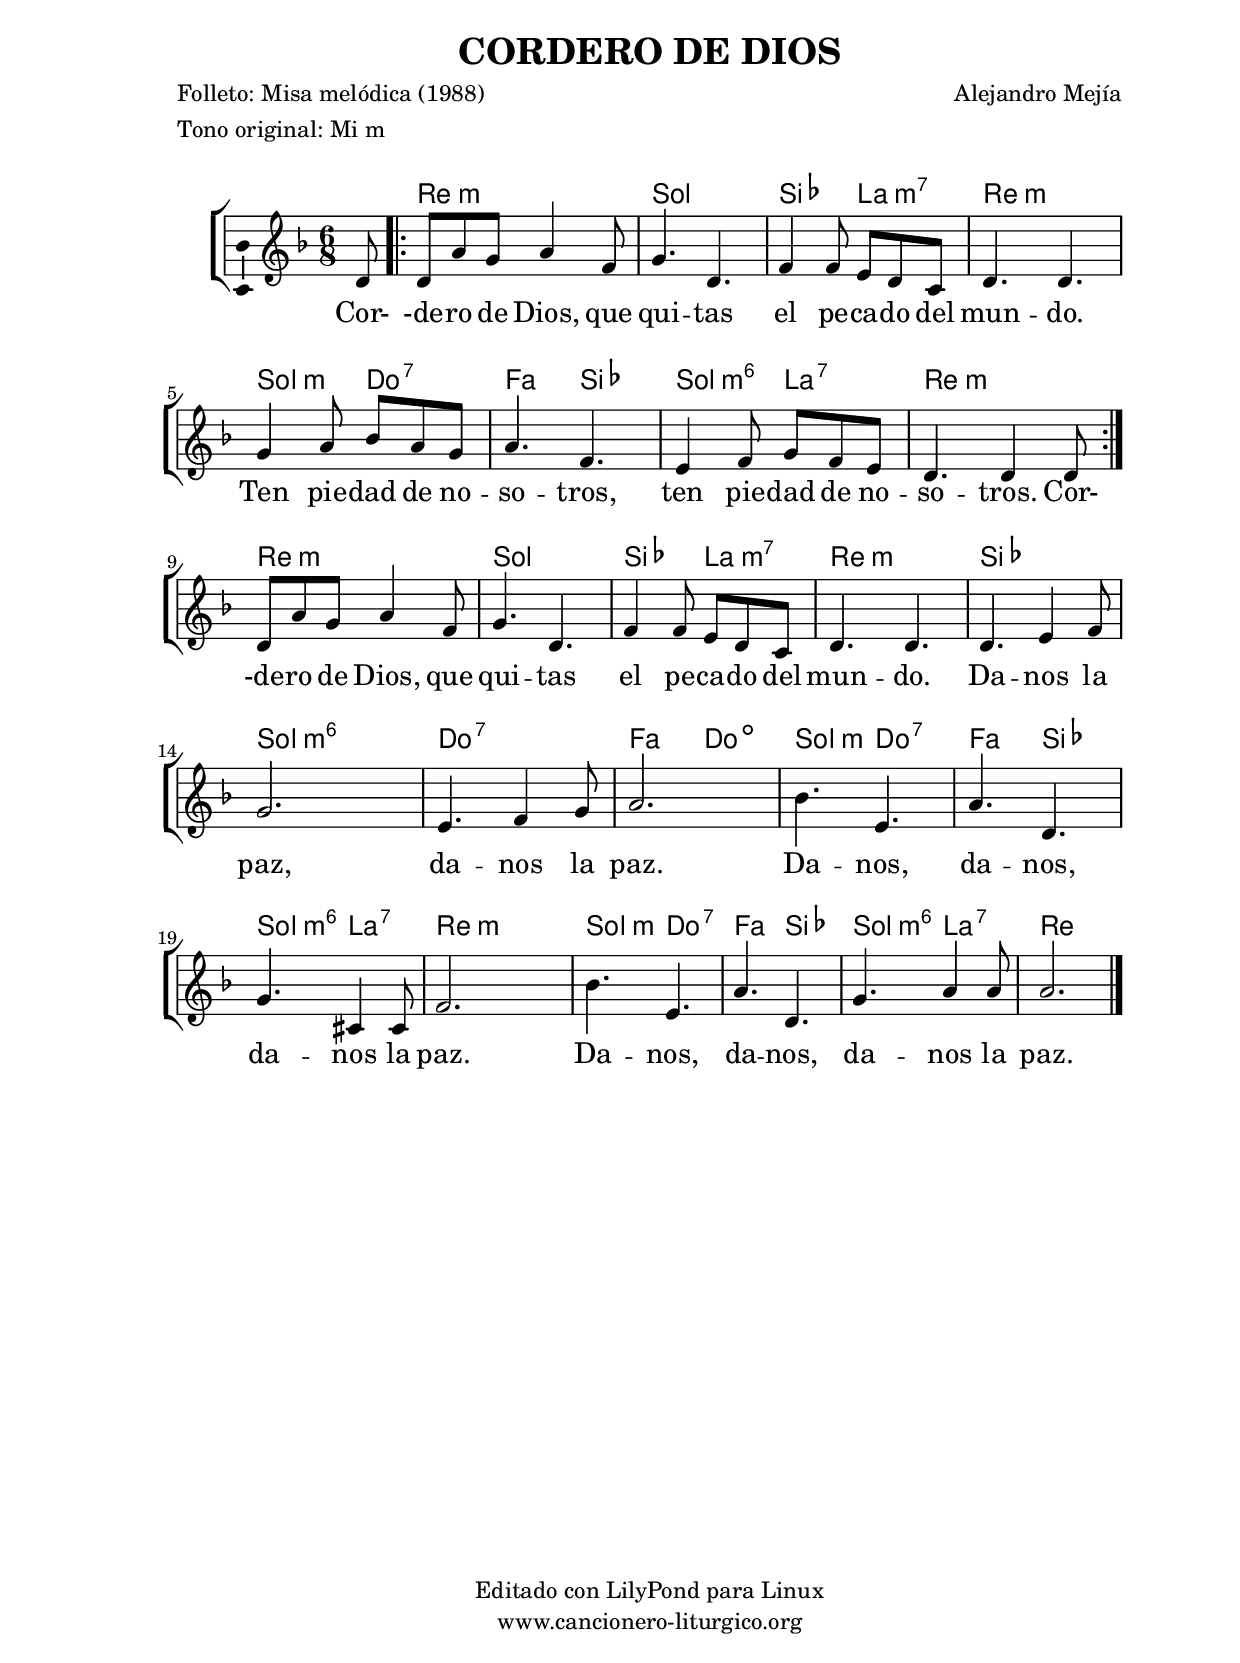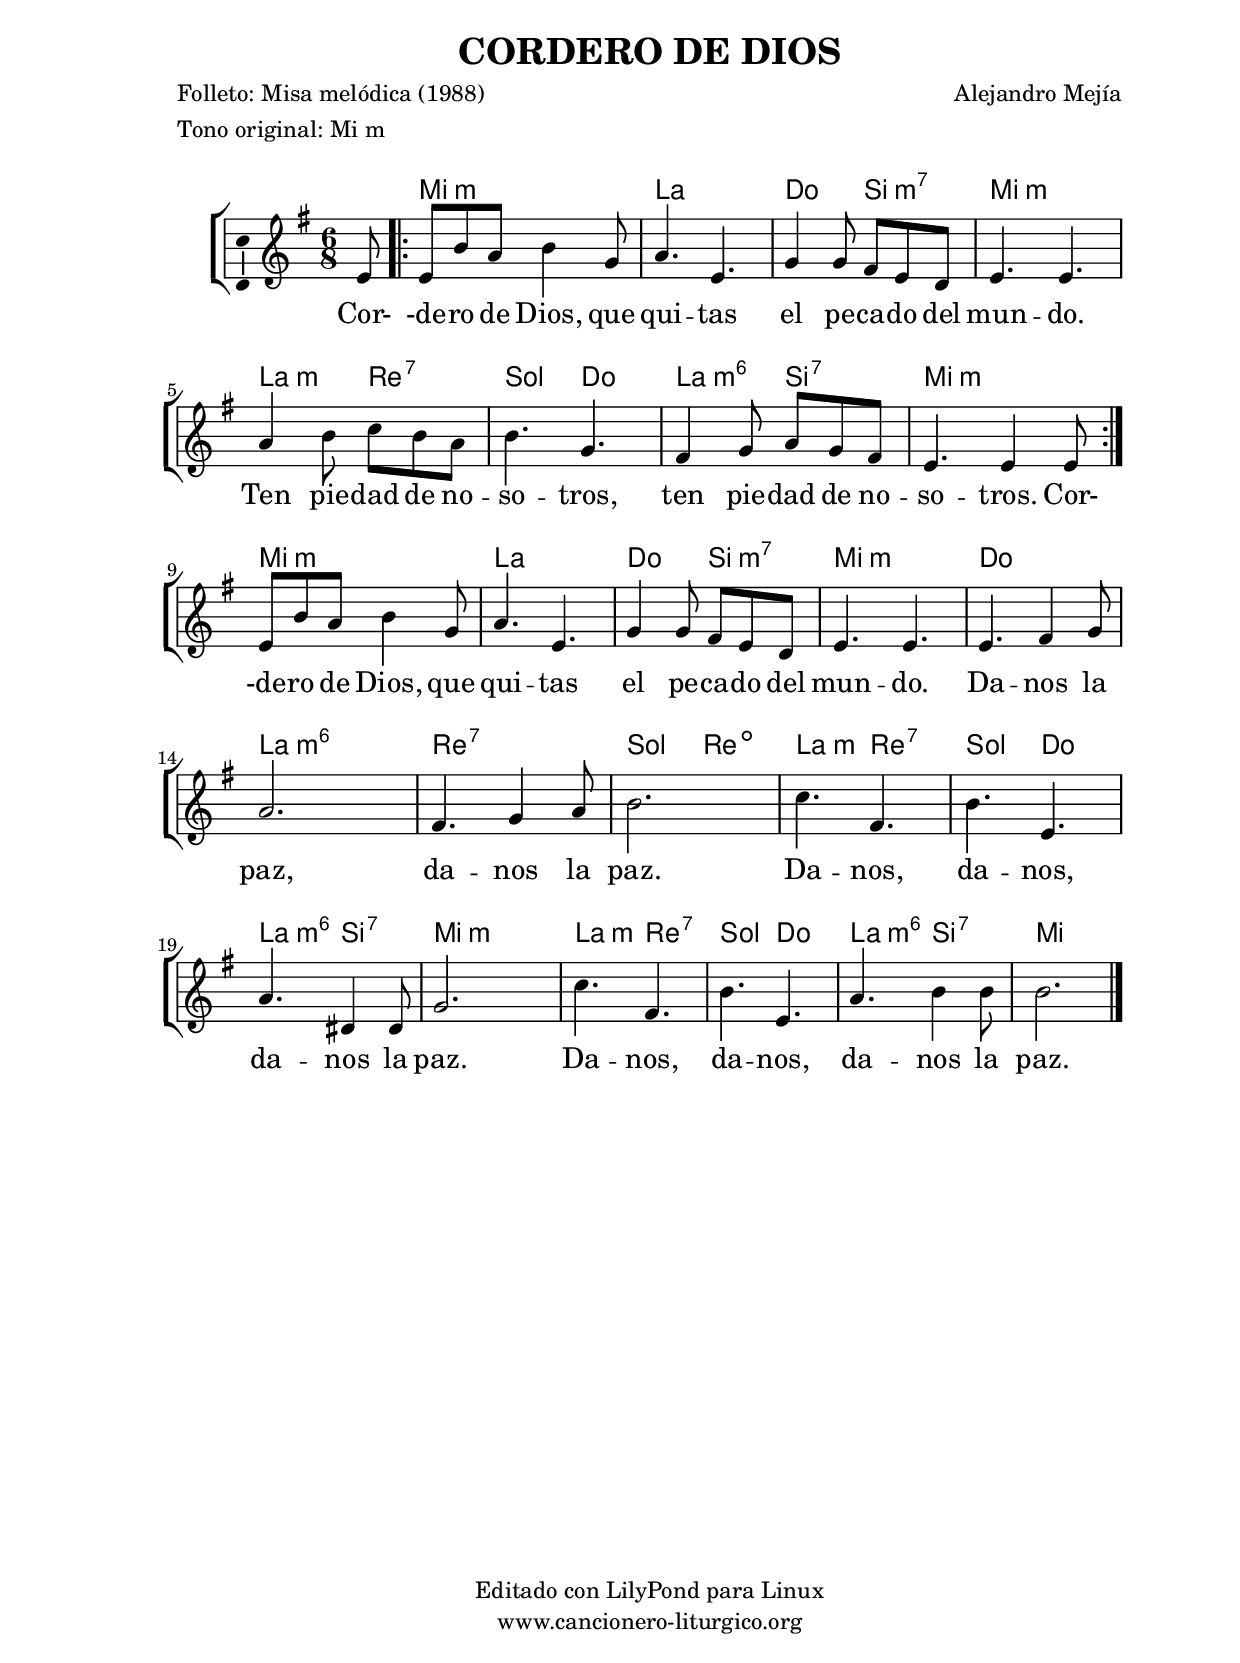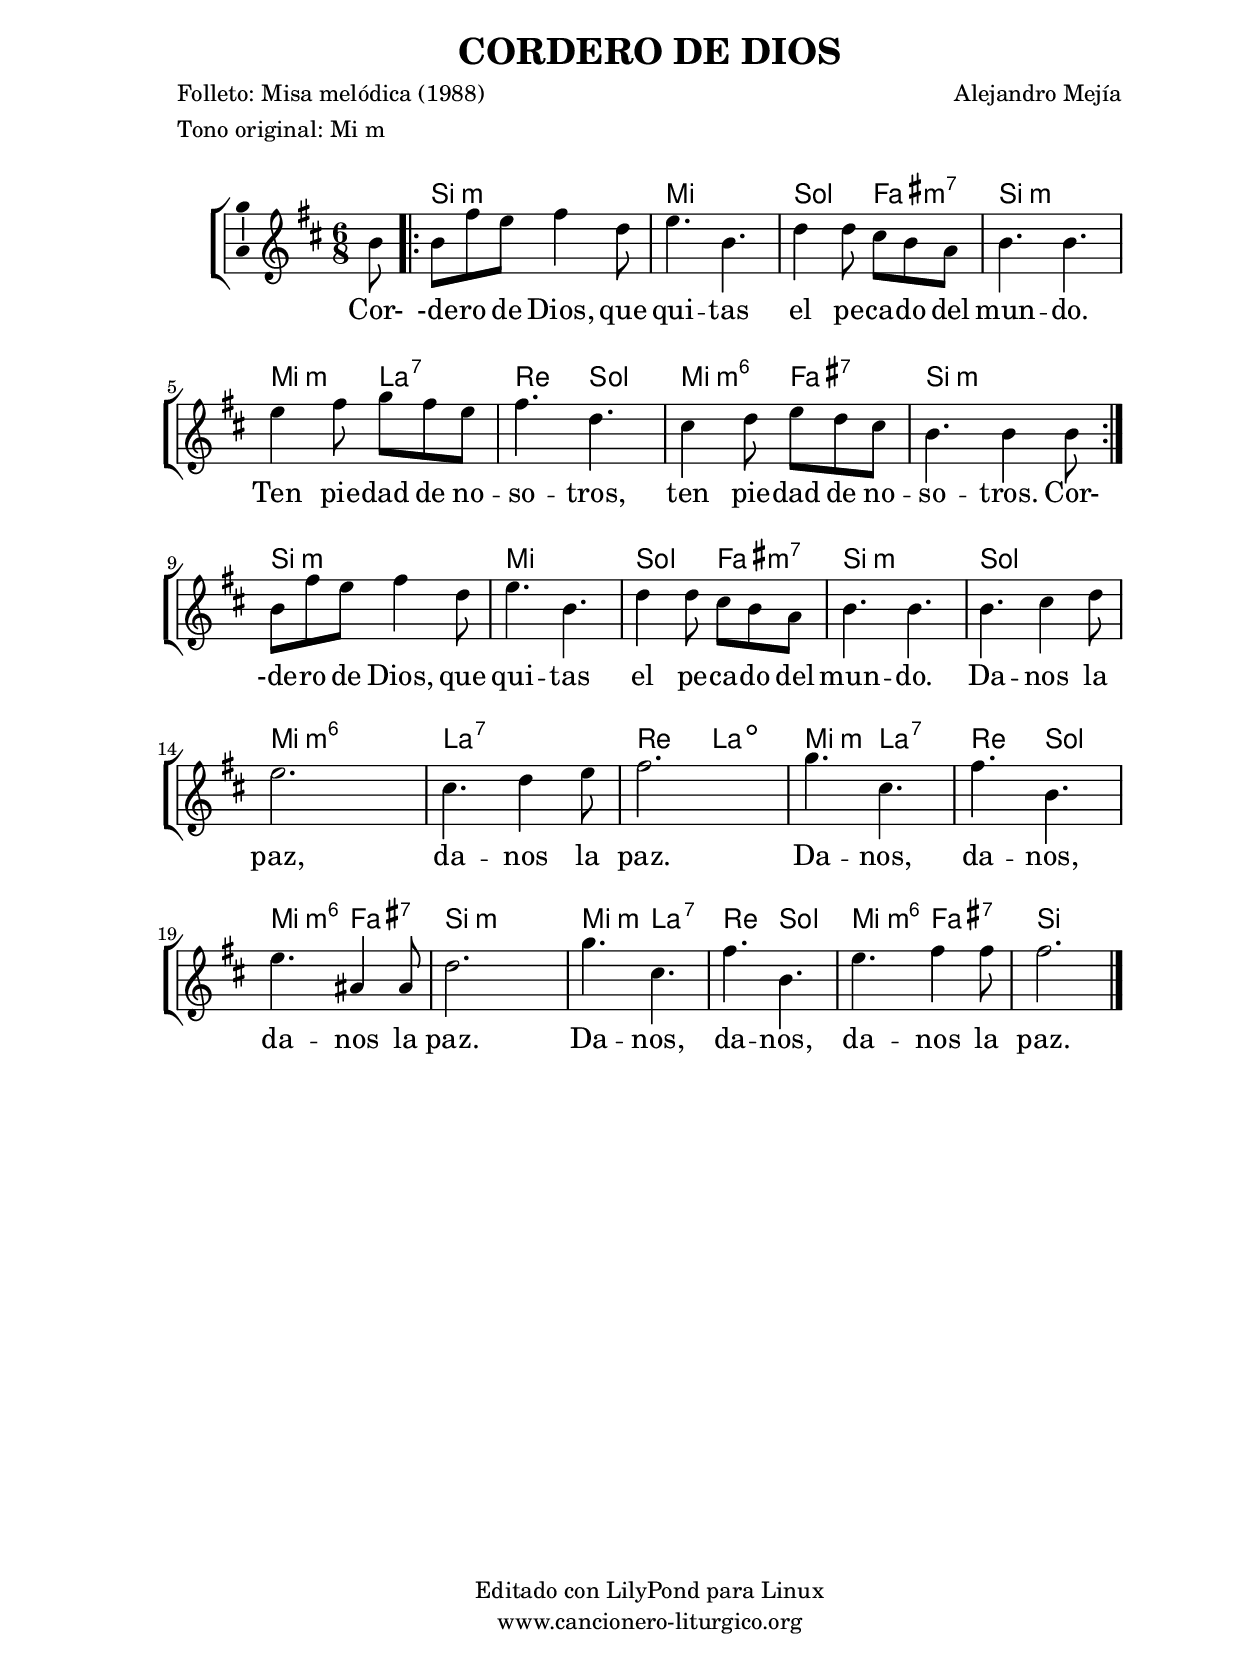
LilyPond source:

%
%para convertir .midi en .wav:
%timidity filename.midi -Ow -o finename.wav
%
%
%Para convertir de .wav a .mp3:
%lame -h -m j filename.wav
%
%
%para escuchar el midi:
%timidity nombrefichero.midi
%


%versión de lilypond para la que se ha escrito esta partitura:
\version "2.16.0"

	%Tamaño papel
	#(set-default-paper-size "a4")
	%Tamaño partitura
	#(set-global-staff-size 20)
	%No responde al pulsar sobre una nota
	#(ly:set-option 'point-and-click #f)

%parámetros del encabezamiento:
\header {
	title = "CORDERO DE DIOS"
	subtitle = ""
	composer = "Alejandro Mejía"
	poet = "Folleto: Misa melódica (1988)"
	meter = "Tono original: Mi m"
	arranger = ""
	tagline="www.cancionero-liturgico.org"
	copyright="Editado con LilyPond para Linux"
	}

%parámetros asociados al papel:
\paper  {
	oddHeaderMarkup = \markup {\fill-line { \on-the-fly #not-first-page \fromproperty #'header:title \on-the-fly #not-first-page \fromproperty #'header:composer }}
	evenHeaderMarkup = \markup {\fill-line { \fromproperty #'header:composer \fromproperty #'header:title }}
	#(set-paper-size "a4")
	print-page-number = ##f
	first-page-number = 1
	print-first-page-number = ##f
%	head-separation = 3.0 \cm
	top-margin = 2.0 \cm
	bottom-margin = 0.5\cm
%%%	bottom-margin = -2.0\cm
	left-margin = 3.0 \cm
	line-width = 16.0 \cm 
	indent = 8\mm
	interscoreline = 2.\mm
	between-system-space = 15\mm
%	para que las partituras no llenen la hoja:
	ragged-bottom = ##t
%	idem para la última hoja:
	ragged-last-bottom = ##f
%	para que las partituras llenen el ancho del papel:
	ragged-last = ##f
	after-title-space = 2.5 \cm
%page-count=1
%system-count=8

	%Flexible Vertical Spacing
%	markup-markup-spacing =
%	#'((basic-distance . 15) (minimum-distance . 15) (padding . 3))
	markup-system-spacing =
	#'((basic-distance . 15) (minimum-distance . 15) (padding . 3))
	system-system-spacing =
	#'((basic-distance . 15) (minimum-distance . 15) (padding . 3))
	score-system-spacing =
	#'((basic-distance . 15) (minimum-distance . 15) (padding . 5))
%	top-system-spacing = % header
%	#'((basic-distance . 8) (minimum-distance . 0) (padding . 0))
%	top-markup-spacing =
%	#'((basic-distance . 20) (minimum-distance . 20) (padding . 0))
	last-bottom-spacing = % footer
	#'((basic-distance . 5) (minimum-distance . 5) (padding . 0))
%	score-markup-spacing =
%	#'((basic-distance . 16) (minimum-distance . 13) (padding . 0))

	}


%parámetros que afectan a toda la partitura:
global =  {
	%clave de sol (G):
	\clef G
	%armadura:
	\transpose e d
	\key e \minor
	\tempo 4.=60
	\set Score.tempoHideNote = ##t
	}


acordes = {
	\italianChords
	\chordmode {
	\transpose e d
{

s8
\repeat volta 2 {
e4.:m e:m a a c b:m7 e:m e:m a:m d:7 g c a:m6 b:7 e:m e:m
}

e4.:m e:m a a c b:m7 e:m e:m c c a:m6 a:m6 d:7 d:7 g d:dim a:m d:7 g c a:m6 b:7 e:m e:m a:m d:7 g c a:m6 b:7 e2.


	}
	}
}


melodia = 
	\transpose e d
{
	\relative c'{
	\time 6/8

\partial8
e8
\repeat volta 2 {
e8 b' a b4 g8
a4. e
g4 g8 fis e d
e4. e
a4 b8 c b a
b4. g
fis4 g8 a g fis
e4. e4 e8
}

e8 b' a b4 g8
a4. e
g4 g8 fis e d
e4. e
e4. fis4 g8
a2.
fis4. g4 a8
b2.
c4. fis,
b4. e,
a4. dis,4 dis8
g2.
c4. fis,
b4. e,
a4. b4 b8 b2.

\bar "|."
}
}






texto = \lyricmode {
Cor-
-de -- ro de Dios,
que qui -- tas el pe -- ca -- do del mun -- do.
Ten pie -- dad de no -- so -- tros, ten pie -- dad de no -- so -- tros.
Cor-
-de -- ro de Dios,
que qui -- tas el pe -- ca -- do del mun -- do.
Da -- nos la paz, da -- nos la paz.
Da -- nos, da -- nos, da -- nos la paz.
Da -- nos, da -- nos, da -- nos la paz.

	}


acordesStaff = \context ChordNames = acordesStaff <<
	\set chordChanges = ##t
	\acordes
	>>


vozStaff = \context Voice = vozStaff
\with {\consists "Ambitus_engraver"}
<<
%	\set Staff.instrumentName = ""
%	\set Staff.shortInstrumentName = ""
%	\set Staff.midiInstrument = #"clarinet"
%	\set Staff.midiInstrument = #"cello"
%	\set Staff.midiInstrument = #"flute"
	\set Staff.midiInstrument = #"electric guitar (jazz)"
%	\set Staff.midiInstrument = #"english horn"
%	\set Staff.midiInstrument = #"violin"
%	\set Staff.midiInstrument = #"glockenspiel"
	\set Staff.midiMinimumVolume = #0.7
	\set Staff.midiMaximumVolume = #0.9
	\global
	\melodia
	>>

textoStaff = \context Lyrics = textoStaff <<
	\lyricsto vozStaff \texto
	>>

\book {
	\score {
		\context ChoirStaff {
			\override StaffGroup.SystemStartBracket #'collapse-height = #1
			\override Score.SystemStartBar #'collapse-height = #1
			<<
			\acordesStaff
			\vozStaff
			\textoStaff
			>>
			}
		\layout {
	    		\context {
				\Lyrics
				\override LyricText #'font-size = #2
				}
	   		 \context {
				\Score
				\override StaffSymbol #'staff-space = #(magstep +3)
				}
			}
		}
	\score {
		\unfoldRepeats
		\context ChoirStaff {
			<<
			\acordesStaff
			\vozStaff
			>>
			}
		\midi {
	  		\context {
	  			\Score
				tempoWholesPerMinute = #(ly:make-moment 70 4)
				}
			}
		}
	}



#(define output-suffix "C")
\book {
	\score {
		\context ChoirStaff {
			\override StaffGroup.SystemStartBracket #'collapse-height = #1
			\override Score.SystemStartBar #'collapse-height = #1
\transpose c d
			<<
			\acordesStaff
			\vozStaff
			\textoStaff
			>>
			}
		\layout {
	    		\context {
				\Lyrics
				\override LyricText #'font-size = #2
				}
	   		 \context {
				\Score
				\override StaffSymbol #'staff-space = #(magstep +3)
				}
			}
		}
	}

#(define output-suffix "S")
\book {
	\score {
		\context ChoirStaff {
			\override StaffGroup.SystemStartBracket #'collapse-height = #1
			\override Score.SystemStartBar #'collapse-height = #1
\transpose c a
			<<
			\acordesStaff
			\vozStaff
			\textoStaff
			>>
			}
		\layout {
	    		\context {
				\Lyrics
				\override LyricText #'font-size = #2
				}
	   		 \context {
				\Score
				\override StaffSymbol #'staff-space = #(magstep +3)
				}
			}
		}
	}


